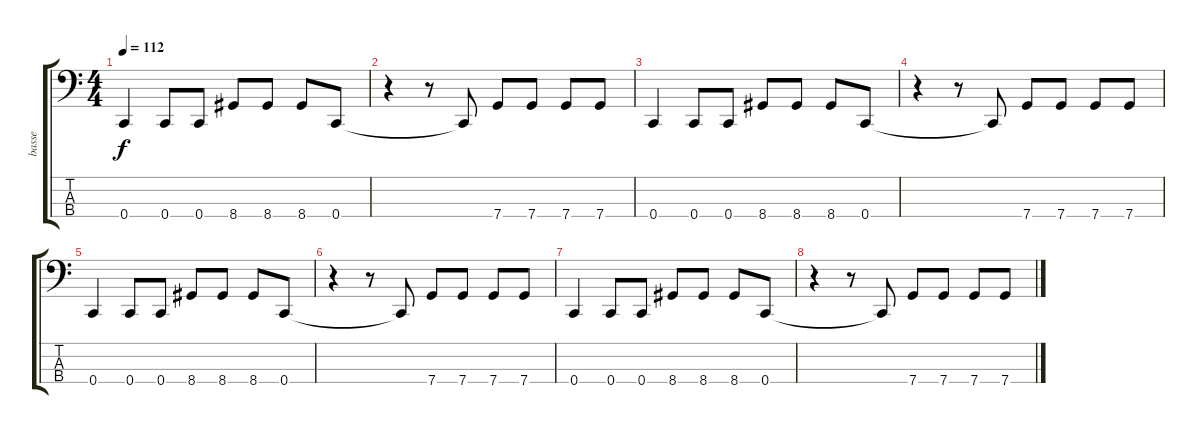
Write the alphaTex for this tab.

\track ("basse" "basse") {instrument electricbassfinger}
\staff {score tabs}
\tuning (F2 C2 G1 C1) {hide}
\ts (4 4)
\tempo 112
\clef f4
\ks c
0.4.4{dy f} 0.4.8 0.4.8 8.4.8 8.4.8 8.4.8 0.4.8 |
r.4 r.8 0.4{t}.8 7.4.8 7.4.8 7.4.8 7.4.8 |
0.4.4 0.4.8 0.4.8 8.4.8 8.4.8 8.4.8 0.4.8 |
r.4 r.8 0.4{t}.8 7.4.8 7.4.8 7.4.8 7.4.8 |
0.4.4 0.4.8 0.4.8 8.4.8 8.4.8 8.4.8 0.4.8 |
r.4 r.8 0.4{t}.8 7.4.8 7.4.8 7.4.8 7.4.8 |
0.4.4 0.4.8 0.4.8 8.4.8 8.4.8 8.4.8 0.4.8 |
r.4 r.8 0.4{t}.8 7.4.8 7.4.8 7.4.8 7.4.8
